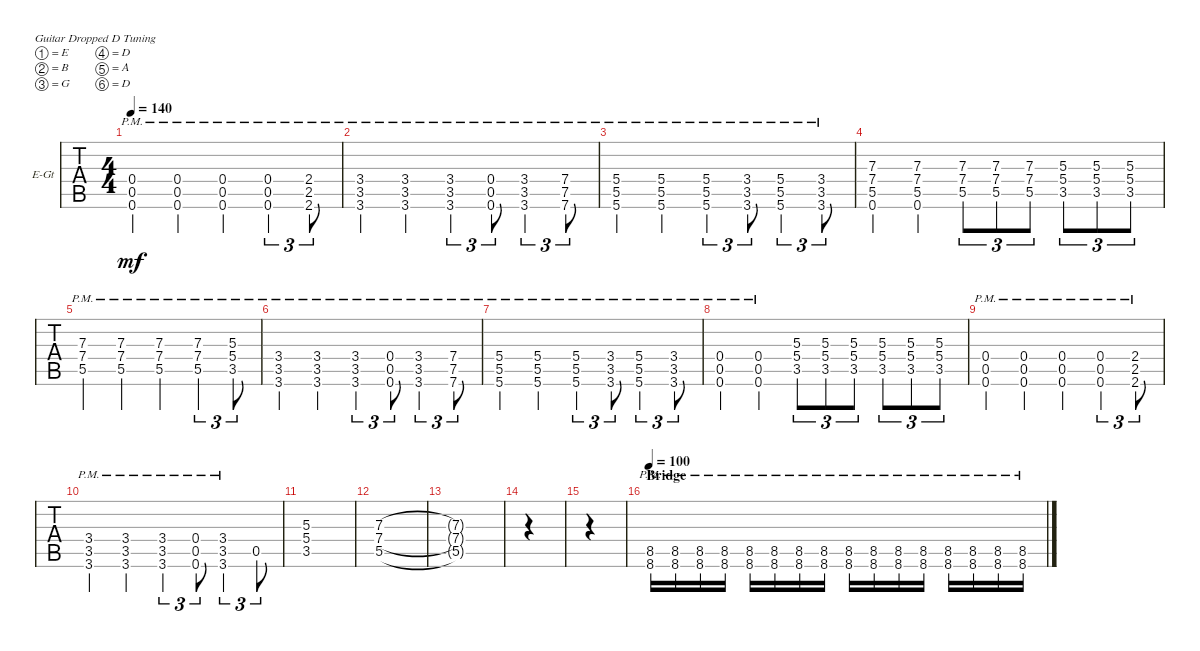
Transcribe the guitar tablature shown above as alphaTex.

\defaultSystemsLayout 4
\bracketExtendMode groupsimilarinstruments
\multiBarRest
\firstSystemTrackNameOrientation horizontal
\otherSystemsTrackNameOrientation horizontal
\track ("Matthew" "E-Gt") {instrument distortionguitar}
\staff {tabs}
\tuning (E4 B3 G3 D3 A2 D2)
\ts (4 4)
\tempo 140
\clef g2
\ks c
(0.6{pm} 0.5{pm} 0.4{pm}).4{dy mf} (0.6{pm} 0.5{pm} 0.4{pm}).4 (0.6{pm} 0.5{pm} 0.4{pm}).4 (0.6{pm} 0.5{pm} 0.4{pm}).4{tu (3 2)} (2.6{pm} 2.5{pm} 2.4{pm}).8{tu (3 2)} |
(3.6{pm} 3.5{pm} 3.4{pm}).4 (3.6{pm} 3.5{pm} 3.4{pm}).4 (3.6{pm} 3.5{pm} 3.4{pm}).4{tu (3 2)} (0.6{pm} 0.5{pm} 0.4{pm}).8{tu (3 2)} (3.6{pm} 3.5{pm} 3.4{pm}).4{tu (3 2)} (7.6{pm} 7.5{pm} 7.4{pm}).8{tu (3 2)} |
(5.6{pm} 5.5{pm} 5.4{pm}).4 (5.6{pm} 5.5{pm} 5.4{pm}).4 (5.6{pm} 5.5{pm} 5.4{pm}).4{tu (3 2)} (3.6{pm} 3.5{pm} 3.4{pm}).8{tu (3 2)} (5.6{pm} 5.5{pm} 5.4{pm}).4{tu (3 2)} (3.6{pm} 3.5{pm} 3.4{pm}).8{tu (3 2)} |
(0.6 5.5 7.4 7.3).4 (0.6 5.5 7.4 7.3).4 (5.5 7.4 7.3).8{tu (3 2)} (5.5 7.4 7.3).8{tu (3 2)} (5.5 7.4 7.3).8{tu (3 2)} (3.5 5.4 5.3).8{tu (3 2)} (3.5 5.4 5.3).8{tu (3 2)} (3.5 5.4 5.3).8{tu (3 2)} |
(5.5{pm} 7.4{pm} 7.3{pm}).4 (5.5{pm} 7.4{pm} 7.3{pm}).4 (5.5{pm} 7.4{pm} 7.3{pm}).4 (5.5{pm} 7.4{pm} 7.3{pm}).4{tu (3 2)} (3.5{pm} 5.4{pm} 5.3{pm}).8{tu (3 2)} |
(3.6{pm} 3.5{pm} 3.4{pm}).4 (3.6{pm} 3.5{pm} 3.4{pm}).4 (3.6{pm} 3.5{pm} 3.4{pm}).4{tu (3 2)} (0.6{pm} 0.5{pm} 0.4{pm}).8{tu (3 2)} (3.6{pm} 3.5{pm} 3.4{pm}).4{tu (3 2)} (7.6{pm} 7.5{pm} 7.4{pm}).8{tu (3 2)} |
(5.6{pm} 5.5{pm} 5.4{pm}).4 (5.6{pm} 5.5{pm} 5.4{pm}).4 (5.6{pm} 5.5{pm} 5.4{pm}).4{tu (3 2)} (3.6{pm} 3.5{pm} 3.4{pm}).8{tu (3 2)} (5.6{pm} 5.5{pm} 5.4{pm}).4{tu (3 2)} (3.6{pm} 3.5{pm} 3.4{pm}).8{tu (3 2)} |
(0.6{pm} 0.5{pm} 0.4{pm}).4 (0.6{pm} 0.5{pm} 0.4{pm}).4 (3.5 5.4 5.3).8{tu (3 2)} (3.5 5.4 5.3).8{tu (3 2)} (3.5 5.4 5.3).8{tu (3 2)} (3.5 5.4 5.3).8{tu (3 2)} (3.5 5.4 5.3).8{tu (3 2)} (3.5 5.4 5.3).8{tu (3 2)} |
(0.6{pm} 0.5{pm} 0.4{pm}).4 (0.6{pm} 0.5{pm} 0.4{pm}).4 (0.6{pm} 0.5{pm} 0.4{pm}).4 (0.6{pm} 0.5{pm} 0.4{pm}).4{tu (3 2)} (2.6{pm} 2.5{pm} 2.4{pm}).8{tu (3 2)} |
(3.6{pm} 3.5{pm} 3.4{pm}).4 (3.6{pm} 3.5{pm} 3.4{pm}).4 (3.6{pm} 3.5{pm} 3.4{pm}).4{tu (3 2)} (0.6{pm} 0.5{pm} 0.4{pm}).8{tu (3 2)} (3.6{pm} 3.5{pm} 3.4{pm}).4{tu (3 2)} 0.5.8{tu (3 2)} |
(3.5 5.4 5.3).1 |
(5.5 7.4 7.3).1 |
(5.5{t} 7.4{t} 7.3{t}).1 |
|
|
\section ("" "Bridge")
\tempo 100
(8.6{pm} 8.5{pm}).16 (8.6{pm} 8.5{pm}).16 (8.6{pm} 8.5{pm}).16 (8.6{pm} 8.5{pm}).16 (8.6{pm} 8.5{pm}).16 (8.6{pm} 8.5{pm}).16 (8.6{pm} 8.5{pm}).16 (8.6{pm} 8.5{pm}).16 (8.6{pm} 8.5{pm}).16 (8.6{pm} 8.5{pm}).16 (8.6{pm} 8.5{pm}).16 (8.6{pm} 8.5{pm}).16 (8.6{pm} 8.5{pm}).16 (8.6{pm} 8.5{pm}).16 (8.6{pm} 8.5{pm}).16 (8.6{pm} 8.5{pm}).16
